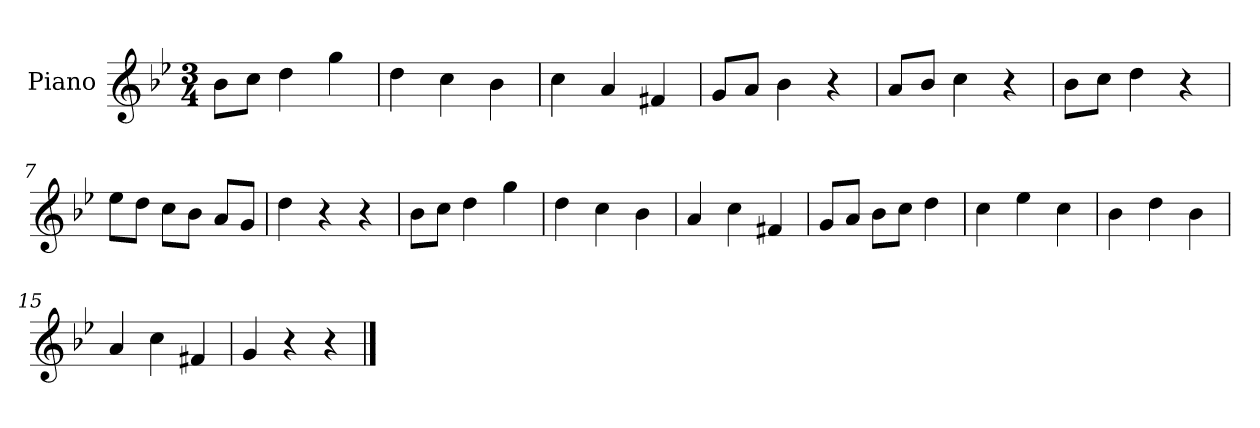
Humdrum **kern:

**kern
*part1
*staff1
*I"Piano
*I'Pno.
*clefG2
*k[b-e-]
*M3/4
*MM120
=1
8b-\L
8cc\J
4dd\
4gg\
=2
4dd\
4cc\
4b-\
=3
4cc\
4a/
4f#X/
=4
8g/L
8a/J
4b-\
4r
=5
8a/L
8b-/J
4cc\
4r
=6
8b-\L
8cc\J
4dd\
4r
=7
8ee-\L
8dd\J
8cc\L
8b-\J
8a/L
8g/J
=8
4dd\
4r
4r
=9
8b-\L
8cc\J
4dd\
4gg\
=10
4dd\
4cc\
4b-\
!!LO:LB:g=z
=11
4a/
4cc\
4f#X/
=12
8g/L
8a/J
8b-\L
8cc\J
4dd\
=13
4cc\
4ee-\
4cc\
=14
4b-\
4dd\
4b-\
=15
4a/
4cc\
4f#X/
=16
4g/
4r
4r
==
*-
